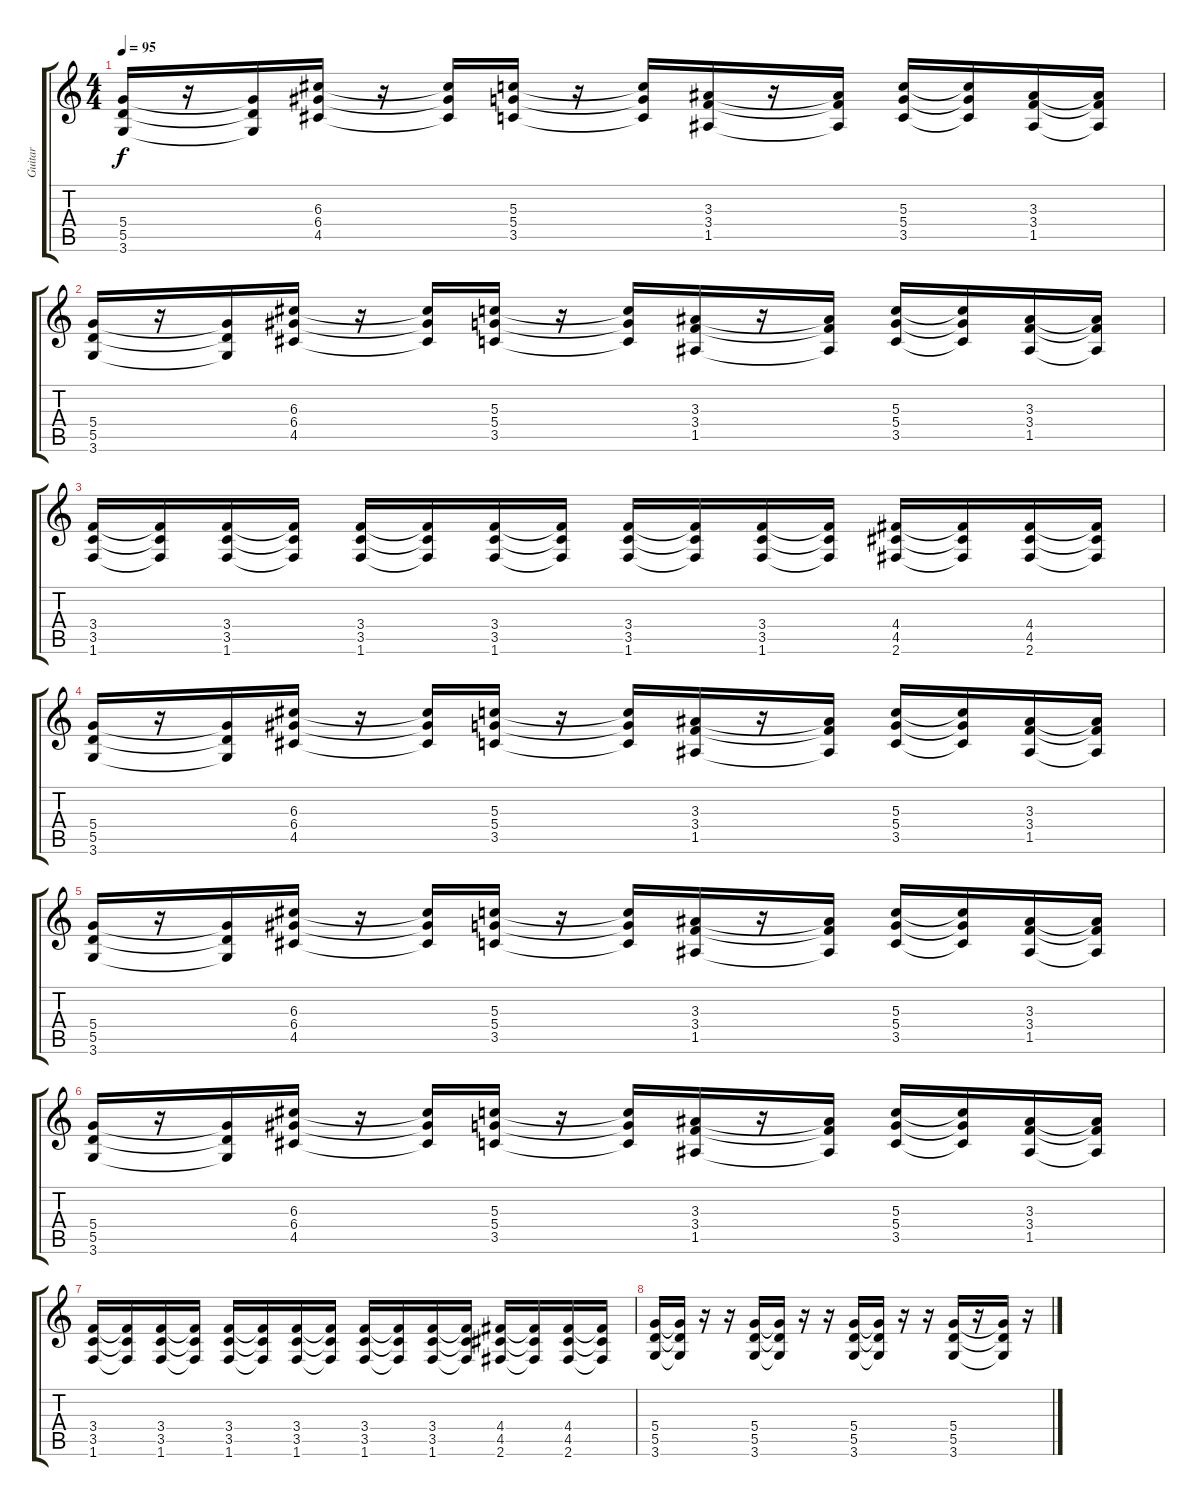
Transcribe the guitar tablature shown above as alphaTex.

\track ("Guitar" "Guitar") {instrument distortionguitar}
\staff {score tabs}
\tuning (E4 B3 G3 D3 A2 E2) {hide}
\ts (4 4)
\tempo 95
\clef g2
\ks c
(5.4 5.5 3.6).16{dy f} r.16 (5.4{t} 5.5{t} 3.6{t}).16 (6.3 6.4 4.5).16 r.16 (6.3{t} 6.4{t} 4.5{t}).16 (5.3 5.4 3.5).16 r.16 (5.3{t} 5.4{t} 3.5{t}).16 (3.3 3.4 1.5).16 r.16 (3.3{t} 3.4{t} 1.5{t}).16 (5.3 5.4 3.5).16 (5.3{t} 5.4{t} 3.5{t}).16 (3.3 3.4 1.5).16 (3.3{t} 3.4{t} 1.5{t}).16 |
(5.4 5.5 3.6).16 r.16 (5.4{t} 5.5{t} 3.6{t}).16 (6.3 6.4 4.5).16 r.16 (6.3{t} 6.4{t} 4.5{t}).16 (5.3 5.4 3.5).16 r.16 (5.3{t} 5.4{t} 3.5{t}).16 (3.3 3.4 1.5).16 r.16 (3.3{t} 3.4{t} 1.5{t}).16 (5.3 5.4 3.5).16 (5.3{t} 5.4{t} 3.5{t}).16 (3.3 3.4 1.5).16 (3.3{t} 3.4{t} 1.5{t}).16 |
(3.4 3.5 1.6).16 (3.4{t} 3.5{t} 1.6{t}).16 (3.4 3.5 1.6).16 (3.4{t} 3.5{t} 1.6{t}).16 (3.4 3.5 1.6).16 (3.4{t} 3.5{t} 1.6{t}).16 (3.4 3.5 1.6).16 (3.4{t} 3.5{t} 1.6{t}).16 (3.4 3.5 1.6).16 (3.4{t} 3.5{t} 1.6{t}).16 (3.4 3.5 1.6).16 (3.4{t} 3.5{t} 1.6{t}).16 (4.4 4.5 2.6).16 (4.4{t} 4.5{t} 2.6{t}).16 (4.4 4.5 2.6).16 (4.4{t} 4.5{t} 2.6{t}).16 |
(5.4 5.5 3.6).16 r.16 (5.4{t} 5.5{t} 3.6{t}).16 (6.3 6.4 4.5).16 r.16 (6.3{t} 6.4{t} 4.5{t}).16 (5.3 5.4 3.5).16 r.16 (5.3{t} 5.4{t} 3.5{t}).16 (3.3 3.4 1.5).16 r.16 (3.3{t} 3.4{t} 1.5{t}).16 (5.3 5.4 3.5).16 (5.3{t} 5.4{t} 3.5{t}).16 (3.3 3.4 1.5).16 (3.3{t} 3.4{t} 1.5{t}).16 |
(5.4 5.5 3.6).16 r.16 (5.4{t} 5.5{t} 3.6{t}).16 (6.3 6.4 4.5).16 r.16 (6.3{t} 6.4{t} 4.5{t}).16 (5.3 5.4 3.5).16 r.16 (5.3{t} 5.4{t} 3.5{t}).16 (3.3 3.4 1.5).16 r.16 (3.3{t} 3.4{t} 1.5{t}).16 (5.3 5.4 3.5).16 (5.3{t} 5.4{t} 3.5{t}).16 (3.3 3.4 1.5).16 (3.3{t} 3.4{t} 1.5{t}).16 |
(5.4 5.5 3.6).16 r.16 (5.4{t} 5.5{t} 3.6{t}).16 (6.3 6.4 4.5).16 r.16 (6.3{t} 6.4{t} 4.5{t}).16 (5.3 5.4 3.5).16 r.16 (5.3{t} 5.4{t} 3.5{t}).16 (3.3 3.4 1.5).16 r.16 (3.3{t} 3.4{t} 1.5{t}).16 (5.3 5.4 3.5).16 (5.3{t} 5.4{t} 3.5{t}).16 (3.3 3.4 1.5).16 (3.3{t} 3.4{t} 1.5{t}).16 |
(3.4 3.5 1.6).16 (3.4{t} 3.5{t} 1.6{t}).16 (3.4 3.5 1.6).16 (3.4{t} 3.5{t} 1.6{t}).16 (3.4 3.5 1.6).16 (3.4{t} 3.5{t} 1.6{t}).16 (3.4 3.5 1.6).16 (3.4{t} 3.5{t} 1.6{t}).16 (3.4 3.5 1.6).16 (3.4{t} 3.5{t} 1.6{t}).16 (3.4 3.5 1.6).16 (3.4{t} 3.5{t} 1.6{t}).16 (4.4 4.5 2.6).16 (4.4{t} 4.5{t} 2.6{t}).16 (4.4 4.5 2.6).16 (4.4{t} 4.5{t} 2.6{t}).16 |
(5.4 5.5 3.6).16 (5.4{t} 5.5{t} 3.6{t}).16 r.16 r.16 (5.4 5.5 3.6).16 (5.4{t} 5.5{t} 3.6{t}).16 r.16 r.16 (5.4 5.5 3.6).16 (5.4{t} 5.5{t} 3.6{t}).16 r.16 r.16 (5.4 5.5 3.6).16 r.16 (5.4{t} 5.5{t} 3.6{t}).16 r.16
